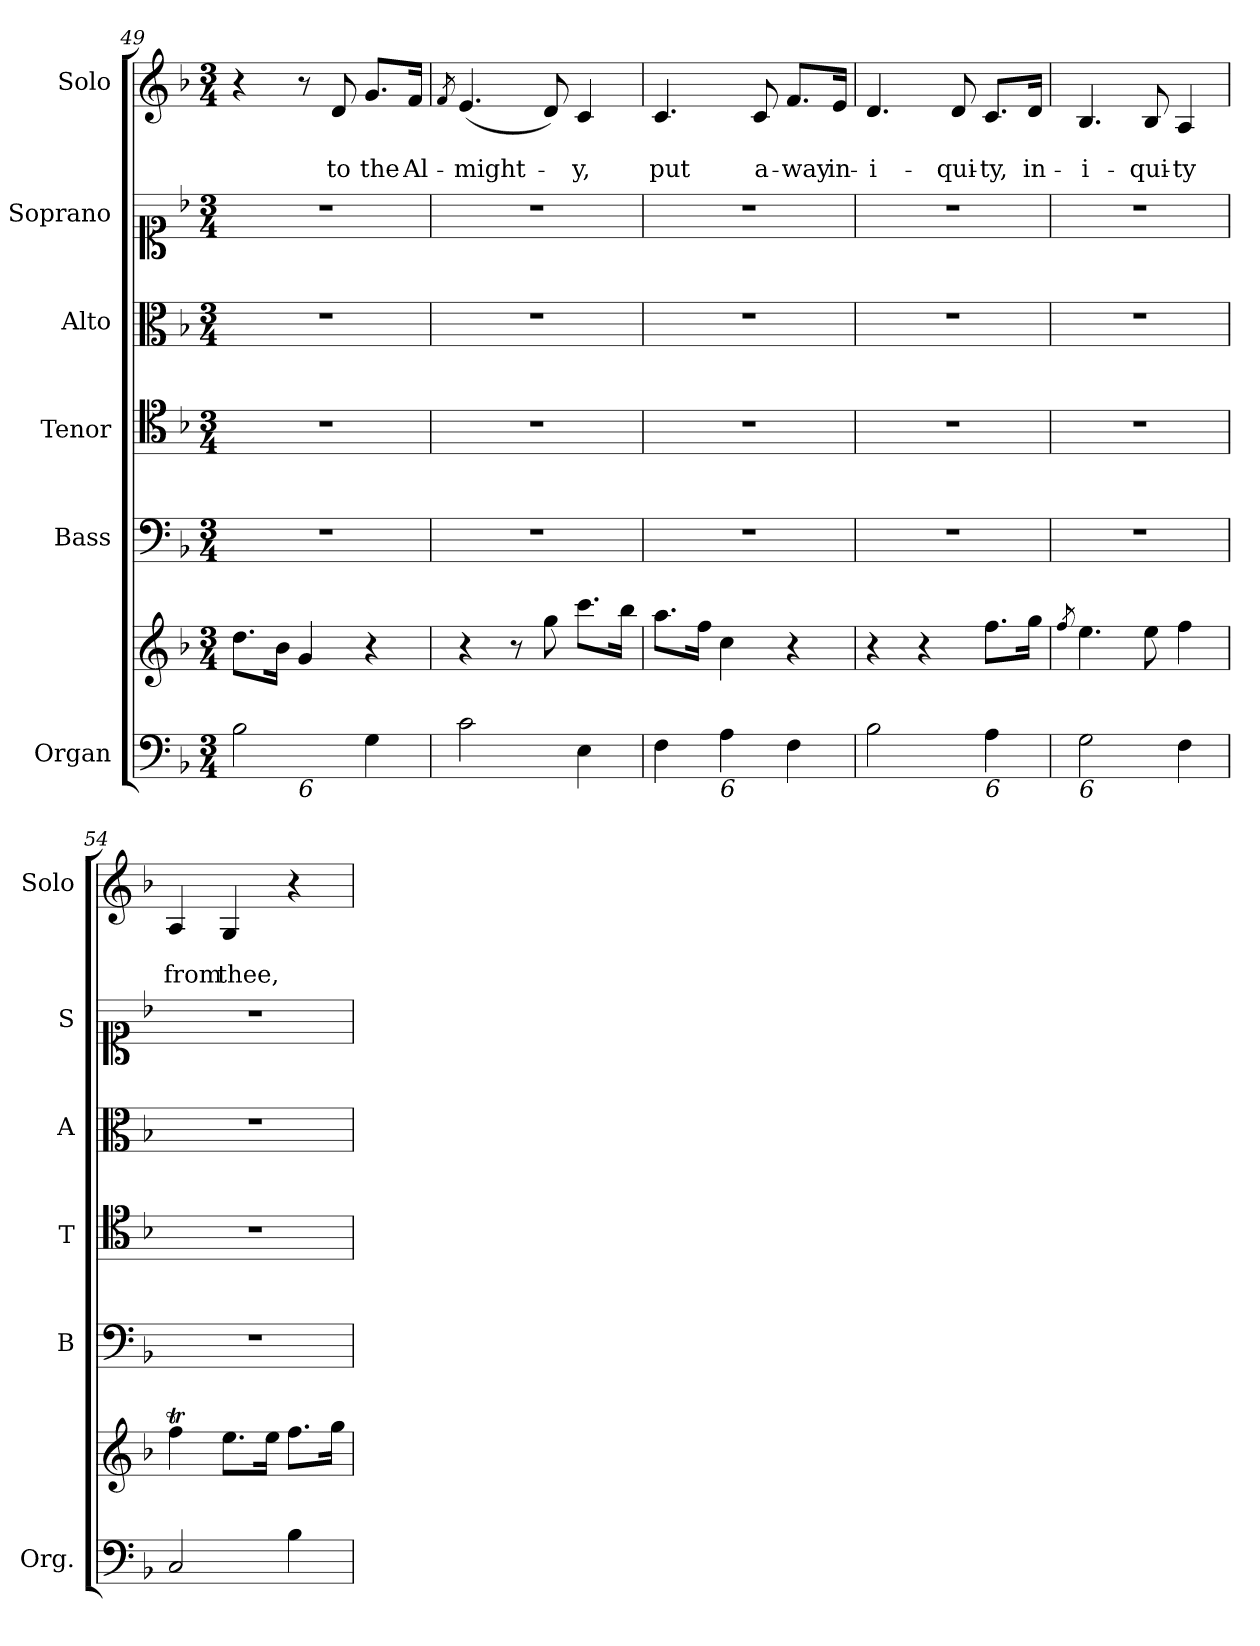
**kern	**kern	**kern	**kern	**kern	**kern	**kern	**text	**text
*part6	*part6	*part5	*part4	*part3	*part2	*part1	*part1	*part1
*staff7	*staff6	*staff5	*staff4	*staff3	*staff2	*staff1	*staff1	*staff1
*I"Organ	*	*I"Bass	*I"Tenor	*I"Alto	*I"Soprano	*I"Solo	*	*
*I'Org.	*	*I'B	*I'T	*I'A	*I'S	*I'Solo	*	*
!!LO:LB:g=z
*clefF4	*clefG2	*clefF4	*clefC4	*clefC3	*clefC1	*clefG2	*	*
*k[b-]	*k[b-]	*k[b-]	*k[b-]	*k[b-]	*k[b-]	*k[b-]	*	*
*F:	*F:	*F:	*F:	*F:	*F:	*F:	*	*
*M3/4	*M3/4	*M3/4	*M3/4	*M3/4	*M3/4	*M3/4	*	*
=49	=49	=49	=49	=49	=49	=49	=49	=49
!LO:TX:b:i:t=5	!	!	!	!	!	!	!	!
*^	*	*	*	*	*	*	*	*
2B-\	4ryy	8.dd\L	2.r	2.r	2.r	2.r	4r	.	.
.	.	16b-\Jk	.	.	.	.	.	.	.
!	!LO:TX:b:i:t=6	!	!	!	!	!	!	!	!
.	2ryy	4g/	.	.	.	.	8r	.	.
!	!	!	!	!	!	!	!	!	!LO:LY:b
.	.	.	.	.	.	.	8d/	.	to
!	!	!	!	!	!	!	!	!	!LO:LY:b
4G\	.	4r	.	.	.	.	8.g/L	.	the
!	!	!	!	!	!	!	!	!	!LO:LY:b
.	.	.	.	.	.	.	16f/Jk	.	Al-
*v	*v	*	*	*	*	*	*	*	*
=50	=50	=50	=50	=50	=50	=50	=50	=50
.	.	.	.	.	.	8qf/	.	.
!	!	!	!	!	!	!	!	!LO:LY:b
2c\	4r	2.r	2.r	2.r	2.r	(<4.e/	.	-might-
.	8r	.	.	.	.	.	.	.
.	8gg\	.	.	.	.	8d/)	.	.
!	!	!	!	!	!	!	!	!LO:LY:b
4E\	8.ccc\L	.	.	.	.	4c/	.	-y,
.	16bb-\Jk	.	.	.	.	.	.	.
=51	=51	=51	=51	=51	=51	=51	=51	=51
!	!	!	!	!	!	!	!	!LO:LY:b
4F\	8.aa\L	2.r	2.r	2.r	2.r	4.c/	.	put
.	16ff\Jk	.	.	.	.	.	.	.
!LO:TX:b:i:t=6	!	!	!	!	!	!	!	!
4A\	4cc\	.	.	.	.	.	.	.
!	!	!	!	!	!	!	!	!LO:LY:b
.	.	.	.	.	.	8c/	.	a-
!	!	!	!	!	!	!	!	!LO:LY:b
4F\	4r	.	.	.	.	8.f/L	.	-way
!	!	!	!	!	!	!	!	!LO:LY:b
.	.	.	.	.	.	16e/Jk	.	in-
=52	=52	=52	=52	=52	=52	=52	=52	=52
!	!	!	!	!	!	!	!	!LO:LY:b
2B-\	4r	2.r	2.r	2.r	2.r	4.d/	.	-i-
.	4r	.	.	.	.	.	.	.
!	!	!	!	!	!	!	!	!LO:LY:b
.	.	.	.	.	.	8d/	.	-qui-
!LO:TX:b:i:t=6	!	!	!	!	!	!	!	!
!	!	!	!	!	!	!	!	!LO:LY:b
4A\	8.ff\L	.	.	.	.	8.c/L	.	-ty,
!	!	!	!	!	!	!	!	!LO:LY:b
.	16gg\Jk	.	.	.	.	16d/Jk	.	in-
=53	=53	=53	=53	=53	=53	=53	=53	=53
.	8qff/	.	.	.	.	.	.	.
!LO:TX:b:i:t=6	!	!	!	!	!	!	!	!
!	!	!	!	!	!	!	!	!LO:LY:b
2G\	4.ee\	2.r	2.r	2.r	2.r	4.B-/	.	-i-
!	!	!	!	!	!	!	!	!LO:LY:b
.	8ee\	.	.	.	.	8B-/	.	-qui-
!	!	!	!	!	!	!	!	!LO:LY:b
4F\	4ff\	.	.	.	.	4A/	.	-ty
=54	=54	=54	=54	=54	=54	=54	=54	=54
!	!	!	!	!	!	!	!	!LO:LY:b
2C/	4ffT\	2.r	2.r	2.r	2.r	4A/	.	from
!	!	!	!	!	!	!	!	!LO:LY:b
.	8.ee\L	.	.	.	.	4G/	.	thee,
.	16ee\Jk	.	.	.	.	.	.	.
4B-\	8.ff\L	.	.	.	.	4r	.	.
.	16gg\Jk	.	.	.	.	.	.	.
=	=	=	=	=	=	=	=	=
*-	*-	*-	*-	*-	*-	*-	*-	*-
